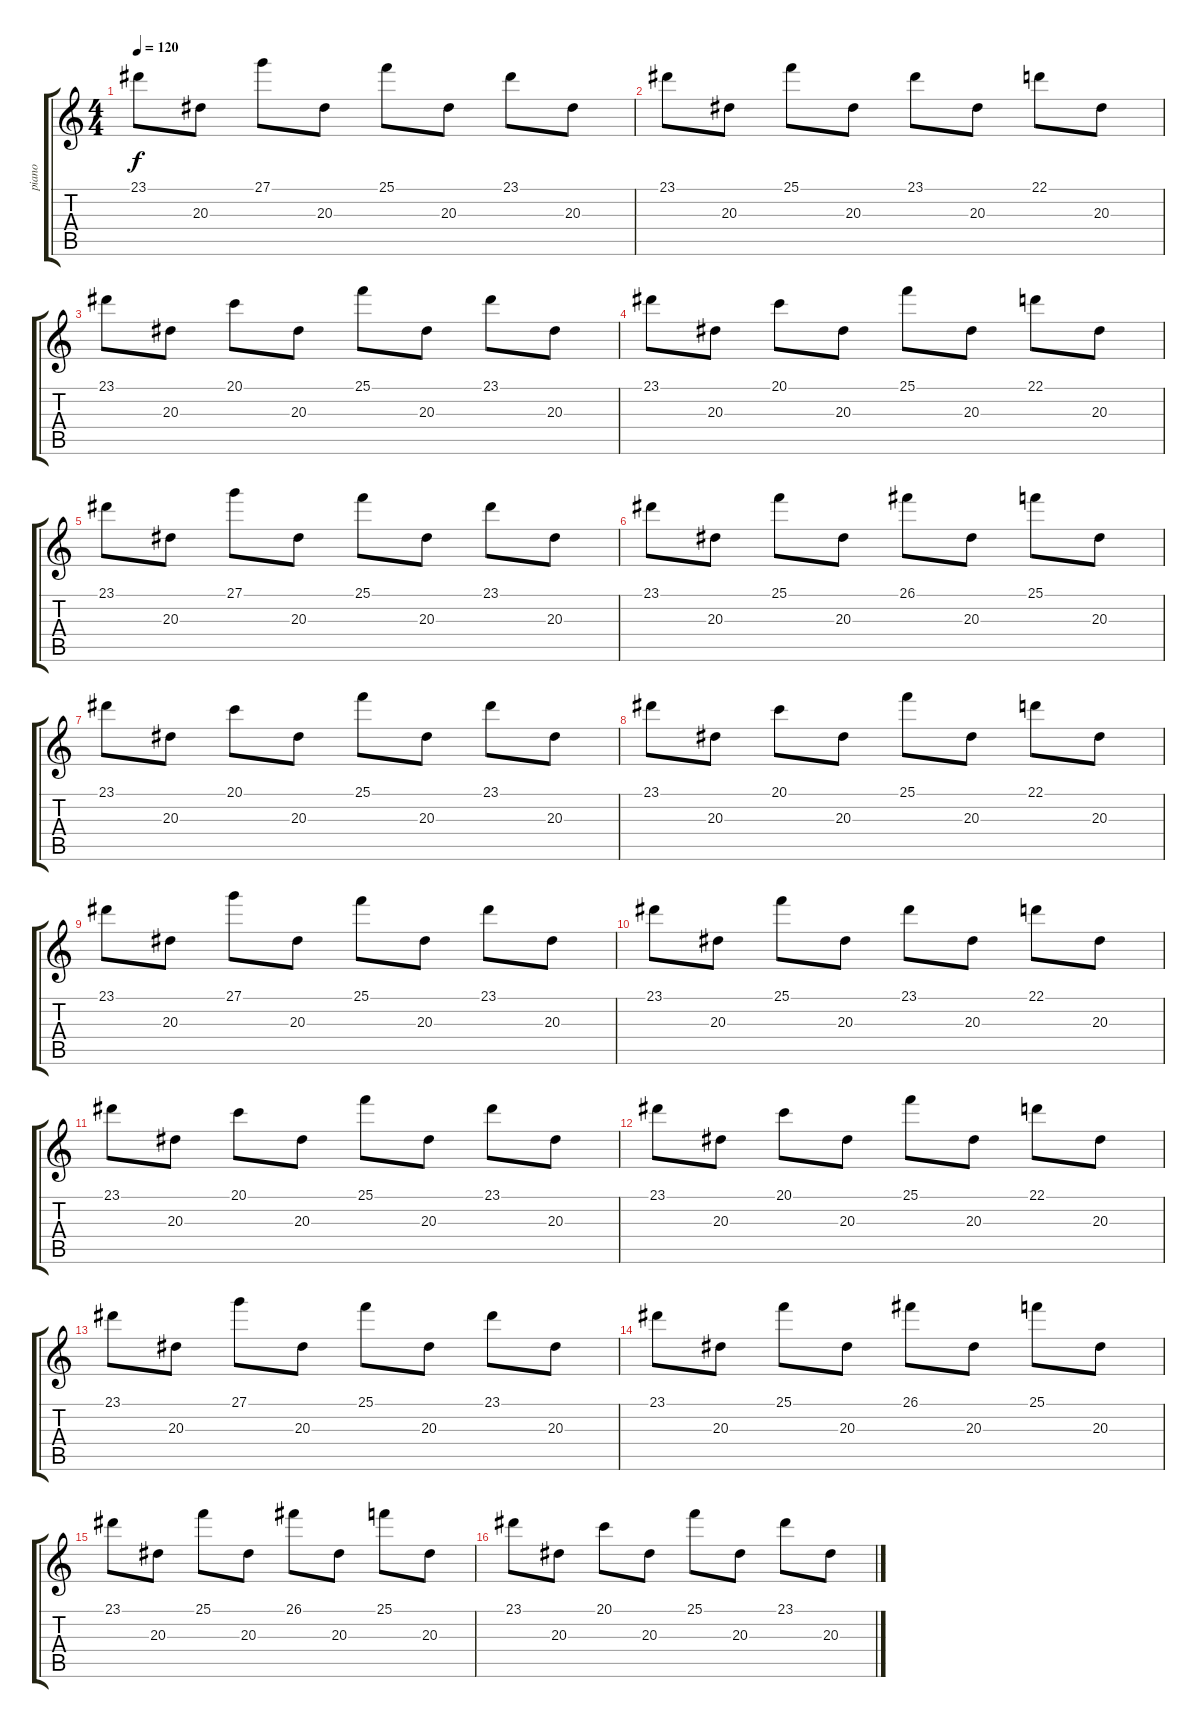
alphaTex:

\track ("piano" "piano") {instrument acousticgrandpiano}
\staff {score tabs}
\tuning (E4 B3 G3 D3 A2 E2) {hide}
\ts (4 4)
\tempo 120
\clef g2
\ks c
23.1.8{dy f} 20.3.8 27.1.8 20.3.8 25.1.8 20.3.8 23.1.8 20.3.8 |
23.1.8 20.3.8 25.1.8 20.3.8 23.1.8 20.3.8 22.1.8 20.3.8 |
23.1.8 20.3.8 20.1.8 20.3.8 25.1.8 20.3.8 23.1.8 20.3.8 |
23.1.8 20.3.8 20.1.8 20.3.8 25.1.8 20.3.8 22.1.8 20.3.8 |
23.1.8 20.3.8 27.1.8 20.3.8 25.1.8 20.3.8 23.1.8 20.3.8 |
23.1.8 20.3.8 25.1.8 20.3.8 26.1.8 20.3.8 25.1.8 20.3.8 |
23.1.8 20.3.8 20.1.8 20.3.8 25.1.8 20.3.8 23.1.8 20.3.8 |
23.1.8 20.3.8 20.1.8 20.3.8 25.1.8 20.3.8 22.1.8 20.3.8 |
23.1.8 20.3.8 27.1.8 20.3.8 25.1.8 20.3.8 23.1.8 20.3.8 |
23.1.8 20.3.8 25.1.8 20.3.8 23.1.8 20.3.8 22.1.8 20.3.8 |
23.1.8 20.3.8 20.1.8 20.3.8 25.1.8 20.3.8 23.1.8 20.3.8 |
23.1.8 20.3.8 20.1.8 20.3.8 25.1.8 20.3.8 22.1.8 20.3.8 |
23.1.8 20.3.8 27.1.8 20.3.8 25.1.8 20.3.8 23.1.8 20.3.8 |
23.1.8 20.3.8 25.1.8 20.3.8 26.1.8 20.3.8 25.1.8 20.3.8 |
23.1.8 20.3.8 25.1.8 20.3.8 26.1.8 20.3.8 25.1.8 20.3.8 |
23.1.8 20.3.8 20.1.8 20.3.8 25.1.8 20.3.8 23.1.8 20.3.8
